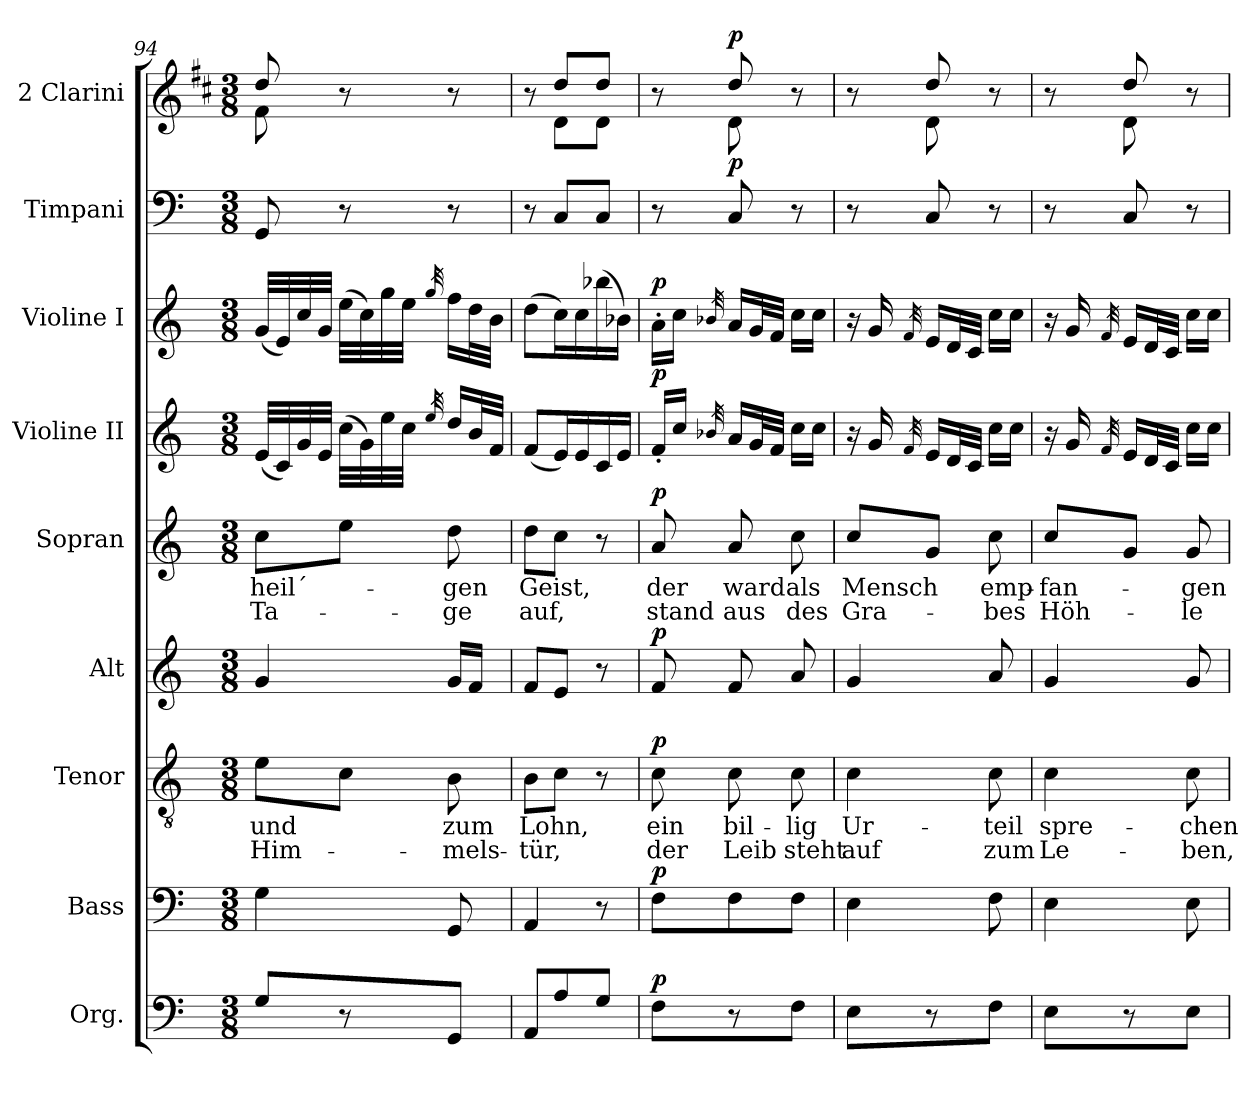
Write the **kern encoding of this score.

**kern	**dynam	**kern	**dynam	**kern	**text	**text	**dynam	**kern	**dynam	**kern	**text	**text	**dynam	**kern	**dynam	**kern	**dynam	**kern	**dynam	**kern	**dynam
*part9	*part9	*part8	*part8	*part7	*part7	*part7	*part7	*part6	*part6	*part5	*part5	*part5	*part5	*part4	*part4	*part3	*part3	*part2	*part2	*part1	*part1
*staff9	*staff9	*staff8	*staff8	*staff7	*staff7	*staff7	*staff7	*staff6	*staff6	*staff5	*staff5	*staff5	*staff5	*staff4	*staff4	*staff3	*staff3	*staff2	*staff2	*staff1	*staff1
*I"Org.	*	*I"Bass	*	*I"Tenor	*	*	*	*I"Alt	*	*I"Sopran	*	*	*	*I"Violine II	*	*I"Violine I	*	*I"Timpani	*	*I"2 Clarini	*
*	*	*	*	*	*	*	*	*	*	*	*	*	*	*	*	*	*	*I'Timp	*	*	*
*clefF4	*	*clefF4	*	*clefGv2	*	*	*	*clefG2	*	*clefG2	*	*	*	*clefG2	*	*clefG2	*	*clefF4	*	*clefG2	*
*ITrd7c12	*	*	*	*	*	*	*	*	*	*	*	*	*	*	*	*	*	*	*	*ITrd1c2	*
*k[]	*	*k[]	*	*k[]	*	*	*	*k[]	*	*k[]	*	*	*	*k[]	*	*k[]	*	*k[]	*	*k[]	*
*C:	*	*C:	*	*C:	*	*	*	*C:	*	*C:	*	*	*	*C:	*	*C:	*	*C:	*	*C:	*
*M3/8	*	*M3/8	*	*M3/8	*	*	*	*M3/8	*	*M3/8	*	*	*	*M3/8	*	*M3/8	*	*M3/8	*	*M3/8	*
=94	=94	=94	=94	=94	=94	=94	=94	=94	=94	=94	=94	=94	=94	=94	=94	=94	=94	=94	=94	=94	=94
*	*	*	*	*	*	*	*	*	*	*	*	*	*	*	*	*	*	*	*	*^	*
8GG/L	.	4G\	.	8e\L	und	Him-	.	4g/	.	8cc\L	heil´-	Ta-	.	(32e/LLL	.	(32g/LLL	.	8GG/	.	8cc/	8e\	.
.	.	.	.	.	.	.	.	.	.	.	.	.	.	32c/)	.	32e/)	.	.	.	.	.	.
.	.	.	.	.	.	.	.	.	.	.	.	.	.	32g/	.	32cc/	.	.	.	.	.	.
.	.	.	.	.	.	.	.	.	.	.	.	.	.	32e/JJJ	.	32g/JJJ	.	.	.	.	.	.
8r	.	.	.	8c\J	.	.	.	.	.	8ee\J	.	.	.	(>32cc\LLL	.	(>32ee\LLL	.	8r	.	8r	8ryy	.
.	.	.	.	.	.	.	.	.	.	.	.	.	.	32g\)	.	32cc\)	.	.	.	.	.	.
.	.	.	.	.	.	.	.	.	.	.	.	.	.	32ee\	.	32gg\	.	.	.	.	.	.
.	.	.	.	.	.	.	.	.	.	.	.	.	.	32cc\JJJ	.	32ee\JJJ	.	.	.	.	.	.
.	.	.	.	.	.	.	.	.	.	.	.	.	.	32qee/	.	32qgg/	.	.	.	.	.	.
8GGG/J	.	8GG/	.	8B\	zum	-mels-	.	16g/LL	.	8dd\	-gen	-ge	.	16dd/LL	.	16ff\LL	.	8r	.	8r	8ryy	.
.	.	.	.	.	.	.	.	16f/JJ	.	.	.	.	.	32b/L	.	32dd\L	.	.	.	.	.	.
.	.	.	.	.	.	.	.	.	.	.	.	.	.	32f/JJJ	.	32b\JJJ	.	.	.	.	.	.
=95	=95	=95	=95	=95	=95	=95	=95	=95	=95	=95	=95	=95	=95	=95	=95	=95	=95	=95	=95	=95	=95	=95
8AAA/L	.	4AA/	.	8B\L	Lohn,	-tür,	.	8f/L	.	8dd\L	Geist,	auf,	.	(8f/L	.	(>8dd\L	.	8r	.	8r	8ryy	.
8AA/	.	.	.	8c\J	.	.	.	8e/J	.	8cc\J	.	.	.	16e/L)	.	16cc\L)	.	8C/L	.	8cc/L	8c\L	.
.	.	.	.	.	.	.	.	.	.	.	.	.	.	16e/	.	16cc\	.	.	.	.	.	.
8GG/J	.	8r	.	8r	.	.	.	8r	.	8r	.	.	.	16c/	.	(>16bb-X\	.	8C/J	.	8cc/J	8c\J	.
.	.	.	.	.	.	.	.	.	.	.	.	.	.	16e/JJ	.	16b-X\JJ)	.	.	.	.	.	.
=96	=96	=96	=96	=96	=96	=96	=96	=96	=96	=96	=96	=96	=96	=96	=96	=96	=96	=96	=96	=96	=96	=96
!	!LO:DY:a	!	!LO:DY:a	!	!	!	!LO:DY:a	!	!LO:DY:a	!	!	!	!LO:DY:a	!	!LO:DY:a	!	!LO:DY:a	!	!	!	!	!
8FF\L	p	8F\L	p	8c\	ein	der	p	8f/	p	8a/	der	stand	p	16f'/LL	p	16a'\LL	p	8r	.	8r	8ryy	.
.	.	.	.	.	.	.	.	.	.	.	.	.	.	16cc/JJ	.	16cc\JJ	.	.	.	.	.	.
.	.	.	.	.	.	.	.	.	.	.	.	.	.	32qb-X/	.	32qb-X/	.	.	.	.	.	.
!	!	!	!	!	!	!	!	!	!	!	!	!	!	!	!	!	!	!	!LO:DY:a	!	!	!LO:DY:a
8r	.	8F\	.	8c\	bil-	Leib	.	8f/	.	8a/	ward	aus	.	16a/LL	.	16a/LL	.	8C/	p	8cc/	8c\	p
.	.	.	.	.	.	.	.	.	.	.	.	.	.	32g/L	.	32g/L	.	.	.	.	.	.
.	.	.	.	.	.	.	.	.	.	.	.	.	.	32f/JJJ	.	32f/JJJ	.	.	.	.	.	.
8FF\J	.	8F\J	.	8c\	-lig	steht	.	8a/	.	8cc\	als	des	.	16cc\LL	.	16cc\LL	.	8r	.	8r	8ryy	.
.	.	.	.	.	.	.	.	.	.	.	.	.	.	16cc\JJ	.	16cc\JJ	.	.	.	.	.	.
!!LO:LB:g=z	!!
=97	=97	=97	=97	=97	=97	=97	=97	=97	=97	=97	=97	=97	=97	=97	=97	=97	=97	=97	=97	=97	=97	=97
8EE\L	.	4E\	.	4c\	Ur-	auf	.	4g/	.	8cc/L	Mensch	Gra-	.	16r	.	16r	.	8r	.	8r	8ryy	.
.	.	.	.	.	.	.	.	.	.	.	.	.	.	16g/	.	16g/	.	.	.	.	.	.
.	.	.	.	.	.	.	.	.	.	.	.	.	.	32qf/	.	32qf/	.	.	.	.	.	.
8r	.	.	.	.	.	.	.	.	.	8g/J	.	.	.	16e/LL	.	16e/LL	.	8C/	.	8cc/	8c\	.
.	.	.	.	.	.	.	.	.	.	.	.	.	.	32d/L	.	32d/L	.	.	.	.	.	.
.	.	.	.	.	.	.	.	.	.	.	.	.	.	32c/JJJ	.	32c/JJJ	.	.	.	.	.	.
8FF\J	.	8F\	.	8c\	-teil	zum	.	8a/	.	8cc\	emp-	-bes	.	16cc\LL	.	16cc\LL	.	8r	.	8r	8ryy	.
.	.	.	.	.	.	.	.	.	.	.	.	.	.	16cc\JJ	.	16cc\JJ	.	.	.	.	.	.
=98	=98	=98	=98	=98	=98	=98	=98	=98	=98	=98	=98	=98	=98	=98	=98	=98	=98	=98	=98	=98	=98	=98
8EE\L	.	4E\	.	4c\	spre-	Le-	.	4g/	.	8cc/L	-fan-	Höh-	.	16r	.	16r	.	8r	.	8r	8ryy	.
.	.	.	.	.	.	.	.	.	.	.	.	.	.	16g/	.	16g/	.	.	.	.	.	.
.	.	.	.	.	.	.	.	.	.	.	.	.	.	32qf/	.	32qf/	.	.	.	.	.	.
8r	.	.	.	.	.	.	.	.	.	8g/J	.	.	.	16e/LL	.	16e/LL	.	8C/	.	8cc/	8c\	.
.	.	.	.	.	.	.	.	.	.	.	.	.	.	32d/L	.	32d/L	.	.	.	.	.	.
.	.	.	.	.	.	.	.	.	.	.	.	.	.	32c/JJJ	.	32c/JJJ	.	.	.	.	.	.
8EE\J	.	8E\	.	8c\	-chen	-ben,	.	8g/	.	8g/	-gen	-le	.	16cc\LL	.	16cc\LL	.	8r	.	8r	8ryy	.
.	.	.	.	.	.	.	.	.	.	.	.	.	.	16cc\JJ	.	16cc\JJ	.	.	.	.	.	.
*	*	*	*	*	*	*	*	*	*	*	*	*	*	*	*	*	*	*	*	*v	*v	*
=	=	=	=	=	=	=	=	=	=	=	=	=	=	=	=	=	=	=	=	=	=
*-	*-	*-	*-	*-	*-	*-	*-	*-	*-	*-	*-	*-	*-	*-	*-	*-	*-	*-	*-	*-	*-
